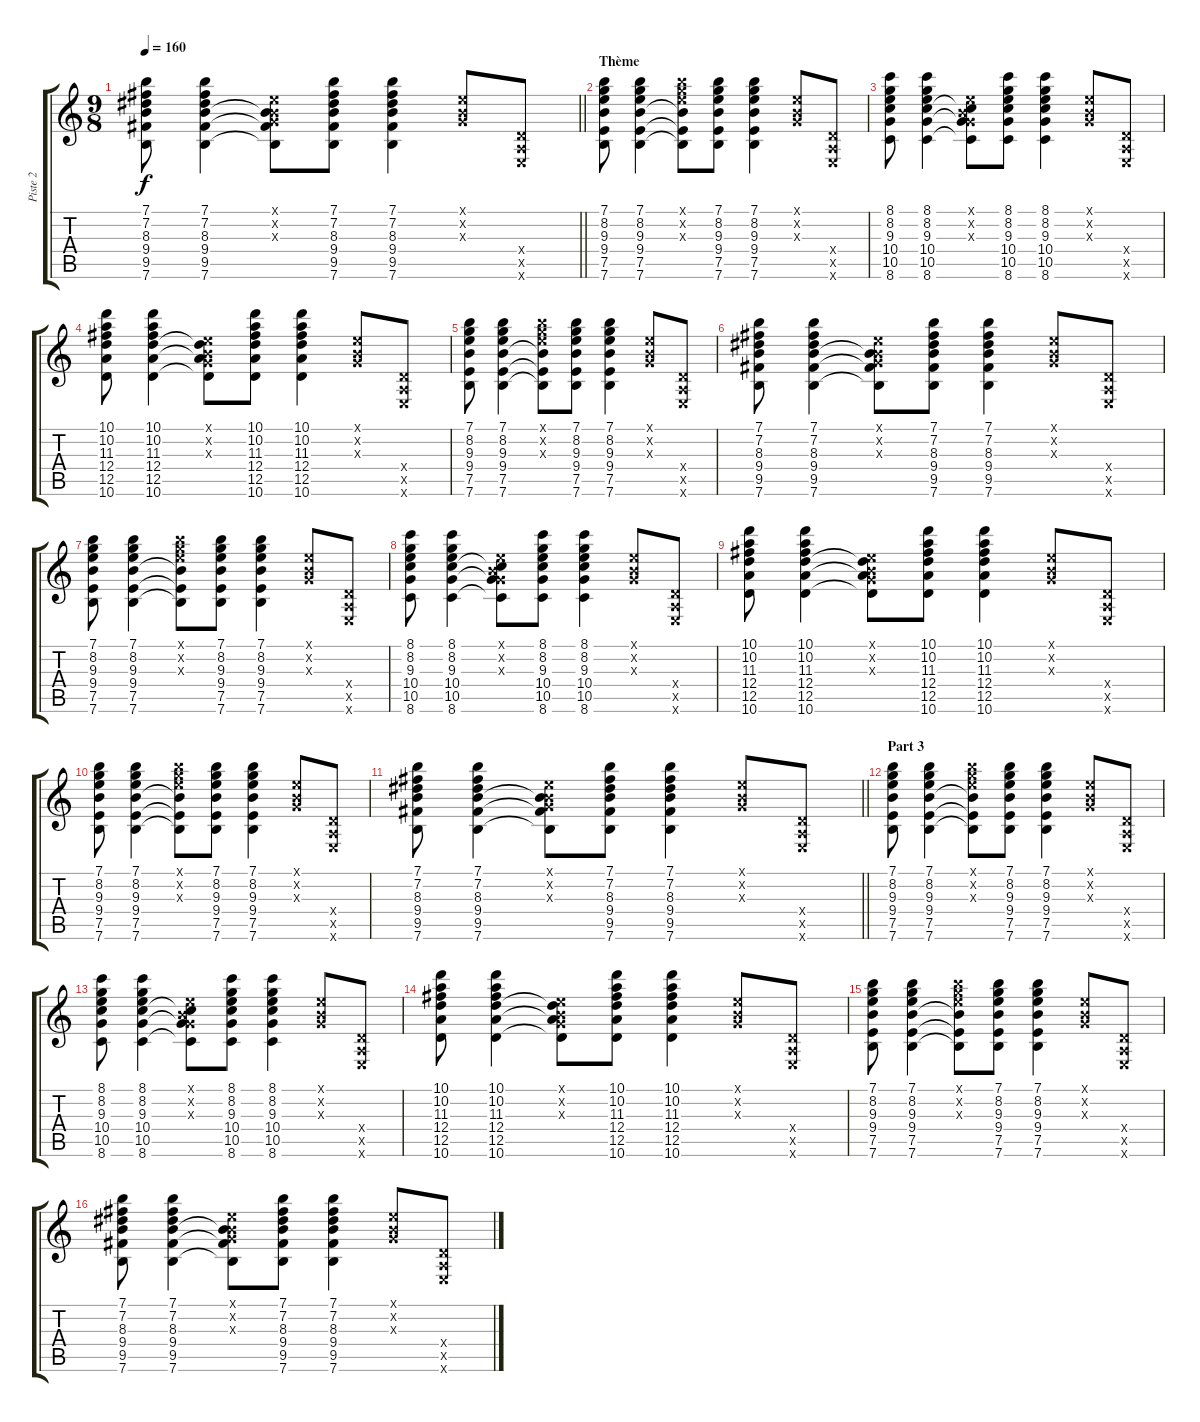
\track ("Piste 2" "Piste 2") {instrument acousticguitarnylon}
\staff {score tabs}
\tuning (E4 B3 G3 D3 A2 E2) {hide}
\ts (9 8)
\tempo 160
\clef g2
\barLineRight lightlight
\ks c
(7.1 7.2 8.3 9.4 9.5 7.6).8{dy f} (7.1 7.2 8.3 9.4 9.5 7.6).4 (0.1{x} 0.2{x} 0.3{x} 9.4{t} 9.5{t} 7.6{t}).8 (7.1 7.2 8.3 9.4 9.5 7.6).8 (7.1 7.2 8.3 9.4 9.5 7.6).4 (0.1{x} 0.2{x} 0.3{x}).8 (0.4{x} 0.5{x} 0.6{x}).8 |
\section ("" "Thème")
(7.1 8.2 9.3 9.4 7.5 7.6).8 (7.1 8.2 9.3 9.4 7.5 7.6).4 (7.1{x} 8.2{x} 9.3{x} 9.4{t} 7.5{t} 7.6{t}).8 (7.1 8.2 9.3 9.4 7.5 7.6).8 (7.1 8.2 9.3 9.4 7.5 7.6).4 (0.1{x} 0.2{x} 0.3{x}).8 (0.4{x} 0.5{x} 0.6{x}).8 |
(8.1 8.2 9.3 10.4 10.5 8.6).8 (8.1 8.2 9.3 10.4 10.5 8.6).4 (0.1{x} 0.2{x} 0.3{x} 10.4{t} 10.5{t} 8.6{t}).8 (8.1 8.2 9.3 10.4 10.5 8.6).8 (8.1 8.2 9.3 10.4 10.5 8.6).4 (0.1{x} 0.2{x} 0.3{x}).8 (0.4{x} 0.5{x} 0.6{x}).8 |
(10.1 10.2 11.3 12.4 12.5 10.6).8 (10.1 10.2 11.3 12.4 12.5 10.6).4 (0.1{x} 0.2{x} 0.3{x} 12.4{t} 12.5{t} 10.6{t}).8 (10.1 10.2 11.3 12.4 12.5 10.6).8 (10.1 10.2 11.3 12.4 12.5 10.6).4 (0.1{x} 0.2{x} 0.3{x}).8 (0.4{x} 0.5{x} 0.6{x}).8 |
(7.1 8.2 9.3 9.4 7.5 7.6).8 (7.1 8.2 9.3 9.4 7.5 7.6).4 (7.1{x} 8.2{x} 9.3{x} 9.4{t} 7.5{t} 7.6{t}).8 (7.1 8.2 9.3 9.4 7.5 7.6).8 (7.1 8.2 9.3 9.4 7.5 7.6).4 (0.1{x} 0.2{x} 0.3{x}).8 (0.4{x} 0.5{x} 0.6{x}).8 |
(7.1 7.2 8.3 9.4 9.5 7.6).8 (7.1 7.2 8.3 9.4 9.5 7.6).4 (0.1{x} 0.2{x} 0.3{x} 9.4{t} 9.5{t} 7.6{t}).8 (7.1 7.2 8.3 9.4 9.5 7.6).8 (7.1 7.2 8.3 9.4 9.5 7.6).4 (0.1{x} 0.2{x} 0.3{x}).8 (0.4{x} 0.5{x} 0.6{x}).8 |
(7.1 8.2 9.3 9.4 7.5 7.6).8 (7.1 8.2 9.3 9.4 7.5 7.6).4 (7.1{x} 8.2{x} 9.3{x} 9.4{t} 7.5{t} 7.6{t}).8 (7.1 8.2 9.3 9.4 7.5 7.6).8 (7.1 8.2 9.3 9.4 7.5 7.6).4 (0.1{x} 0.2{x} 0.3{x}).8 (0.4{x} 0.5{x} 0.6{x}).8 |
(8.1 8.2 9.3 10.4 10.5 8.6).8 (8.1 8.2 9.3 10.4 10.5 8.6).4 (0.1{x} 0.2{x} 0.3{x} 10.4{t} 10.5{t} 8.6{t}).8 (8.1 8.2 9.3 10.4 10.5 8.6).8 (8.1 8.2 9.3 10.4 10.5 8.6).4 (0.1{x} 0.2{x} 0.3{x}).8 (0.4{x} 0.5{x} 0.6{x}).8 |
(10.1 10.2 11.3 12.4 12.5 10.6).8 (10.1 10.2 11.3 12.4 12.5 10.6).4 (0.1{x} 0.2{x} 0.3{x} 12.4{t} 12.5{t} 10.6{t}).8 (10.1 10.2 11.3 12.4 12.5 10.6).8 (10.1 10.2 11.3 12.4 12.5 10.6).4 (0.1{x} 0.2{x} 0.3{x}).8 (0.4{x} 0.5{x} 0.6{x}).8 |
(7.1 8.2 9.3 9.4 7.5 7.6).8 (7.1 8.2 9.3 9.4 7.5 7.6).4 (7.1{x} 8.2{x} 9.3{x} 9.4{t} 7.5{t} 7.6{t}).8 (7.1 8.2 9.3 9.4 7.5 7.6).8 (7.1 8.2 9.3 9.4 7.5 7.6).4 (0.1{x} 0.2{x} 0.3{x}).8 (0.4{x} 0.5{x} 0.6{x}).8 |
\barLineRight lightlight
(7.1 7.2 8.3 9.4 9.5 7.6).8 (7.1 7.2 8.3 9.4 9.5 7.6).4 (0.1{x} 0.2{x} 0.3{x} 9.4{t} 9.5{t} 7.6{t}).8 (7.1 7.2 8.3 9.4 9.5 7.6).8 (7.1 7.2 8.3 9.4 9.5 7.6).4 (0.1{x} 0.2{x} 0.3{x}).8 (0.4{x} 0.5{x} 0.6{x}).8 |
\section ("" "Part 3")
(7.1 8.2 9.3 9.4 7.5 7.6).8 (7.1 8.2 9.3 9.4 7.5 7.6).4 (7.1{x} 8.2{x} 9.3{x} 9.4{t} 7.5{t} 7.6{t}).8 (7.1 8.2 9.3 9.4 7.5 7.6).8 (7.1 8.2 9.3 9.4 7.5 7.6).4 (0.1{x} 0.2{x} 0.3{x}).8 (0.4{x} 0.5{x} 0.6{x}).8 |
(8.1 8.2 9.3 10.4 10.5 8.6).8 (8.1 8.2 9.3 10.4 10.5 8.6).4 (0.1{x} 0.2{x} 0.3{x} 10.4{t} 10.5{t} 8.6{t}).8 (8.1 8.2 9.3 10.4 10.5 8.6).8 (8.1 8.2 9.3 10.4 10.5 8.6).4 (0.1{x} 0.2{x} 0.3{x}).8 (0.4{x} 0.5{x} 0.6{x}).8 |
(10.1 10.2 11.3 12.4 12.5 10.6).8 (10.1 10.2 11.3 12.4 12.5 10.6).4 (0.1{x} 0.2{x} 0.3{x} 12.4{t} 12.5{t} 10.6{t}).8 (10.1 10.2 11.3 12.4 12.5 10.6).8 (10.1 10.2 11.3 12.4 12.5 10.6).4 (0.1{x} 0.2{x} 0.3{x}).8 (0.4{x} 0.5{x} 0.6{x}).8 |
(7.1 8.2 9.3 9.4 7.5 7.6).8 (7.1 8.2 9.3 9.4 7.5 7.6).4 (7.1{x} 8.2{x} 9.3{x} 9.4{t} 7.5{t} 7.6{t}).8 (7.1 8.2 9.3 9.4 7.5 7.6).8 (7.1 8.2 9.3 9.4 7.5 7.6).4 (0.1{x} 0.2{x} 0.3{x}).8 (0.4{x} 0.5{x} 0.6{x}).8 |
(7.1 7.2 8.3 9.4 9.5 7.6).8 (7.1 7.2 8.3 9.4 9.5 7.6).4 (0.1{x} 0.2{x} 0.3{x} 9.4{t} 9.5{t} 7.6{t}).8 (7.1 7.2 8.3 9.4 9.5 7.6).8 (7.1 7.2 8.3 9.4 9.5 7.6).4 (0.1{x} 0.2{x} 0.3{x}).8 (0.4{x} 0.5{x} 0.6{x}).8
